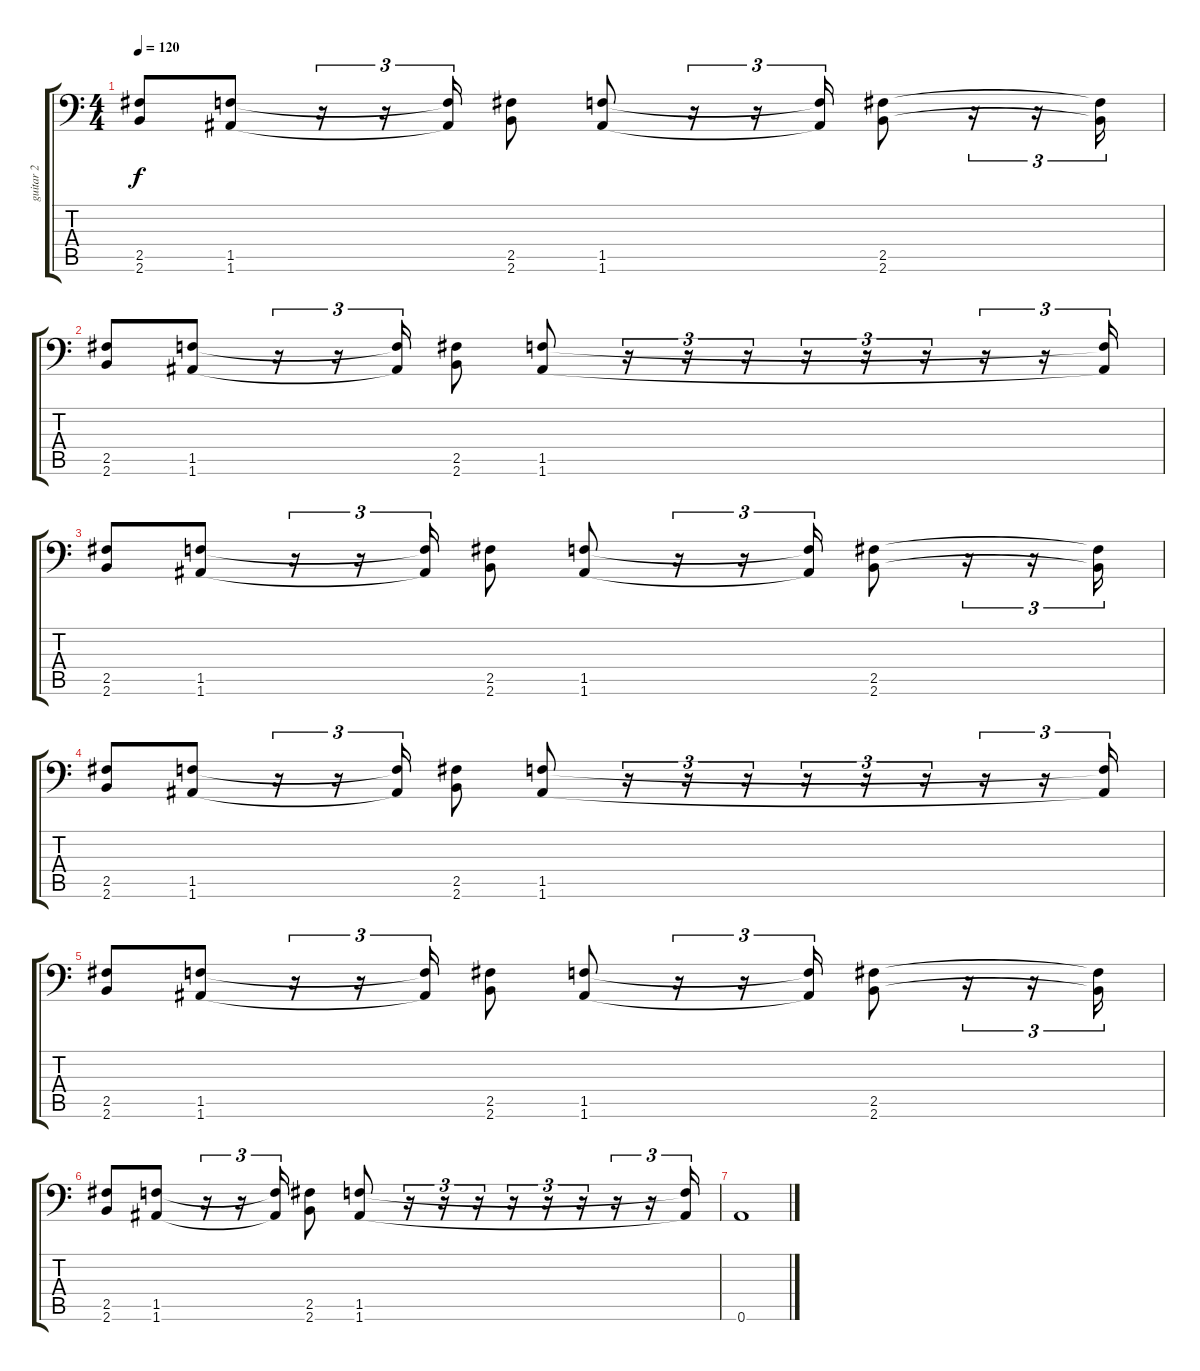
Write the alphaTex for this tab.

\track ("guitar 2" "guitar 2") {instrument distortionguitar}
\staff {score tabs}
\tuning (B3 Gb3 D3 A2 E2 A1) {hide}
\ts (4 4)
\tempo 120
\clef f4
\ks c
(2.5 2.6).8{dy f} (1.5 1.6).8 r.16{tu (3 2)} r.16{tu (3 2)} (1.5{t} 1.6{t}).16{tu (3 2)} (2.5 2.6).8 (1.5 1.6).8 r.16{tu (3 2)} r.16{tu (3 2)} (1.5{t} 1.6{t}).16{tu (3 2)} (2.5 2.6).8 r.16{tu (3 2)} r.16{tu (3 2)} (2.5{t} 2.6{t}).16{tu (3 2)} |
(2.5 2.6).8 (1.5 1.6).8 r.16{tu (3 2)} r.16{tu (3 2)} (1.5{t} 1.6{t}).16{tu (3 2)} (2.5 2.6).8 (1.5 1.6).8 r.16{tu (3 2)} r.16{tu (3 2)} r.16{tu (3 2)} r.16{tu (3 2)} r.16{tu (3 2)} r.16{tu (3 2)} r.16{tu (3 2)} r.16{tu (3 2)} (1.5{t} 1.6{t}).16{tu (3 2)} |
(2.5 2.6).8 (1.5 1.6).8 r.16{tu (3 2)} r.16{tu (3 2)} (1.5{t} 1.6{t}).16{tu (3 2)} (2.5 2.6).8 (1.5 1.6).8 r.16{tu (3 2)} r.16{tu (3 2)} (1.5{t} 1.6{t}).16{tu (3 2)} (2.5 2.6).8 r.16{tu (3 2)} r.16{tu (3 2)} (2.5{t} 2.6{t}).16{tu (3 2)} |
(2.5 2.6).8 (1.5 1.6).8 r.16{tu (3 2)} r.16{tu (3 2)} (1.5{t} 1.6{t}).16{tu (3 2)} (2.5 2.6).8 (1.5 1.6).8 r.16{tu (3 2)} r.16{tu (3 2)} r.16{tu (3 2)} r.16{tu (3 2)} r.16{tu (3 2)} r.16{tu (3 2)} r.16{tu (3 2)} r.16{tu (3 2)} (1.5{t} 1.6{t}).16{tu (3 2)} |
(2.5 2.6).8 (1.5 1.6).8 r.16{tu (3 2)} r.16{tu (3 2)} (1.5{t} 1.6{t}).16{tu (3 2)} (2.5 2.6).8 (1.5 1.6).8 r.16{tu (3 2)} r.16{tu (3 2)} (1.5{t} 1.6{t}).16{tu (3 2)} (2.5 2.6).8 r.16{tu (3 2)} r.16{tu (3 2)} (2.5{t} 2.6{t}).16{tu (3 2)} |
(2.5 2.6).8 (1.5 1.6).8 r.16{tu (3 2)} r.16{tu (3 2)} (1.5{t} 1.6{t}).16{tu (3 2)} (2.5 2.6).8 (1.5 1.6).8 r.16{tu (3 2)} r.16{tu (3 2)} r.16{tu (3 2)} r.16{tu (3 2)} r.16{tu (3 2)} r.16{tu (3 2)} r.16{tu (3 2)} r.16{tu (3 2)} (1.5{t} 1.6{t}).16{tu (3 2)} |
0.6.1
